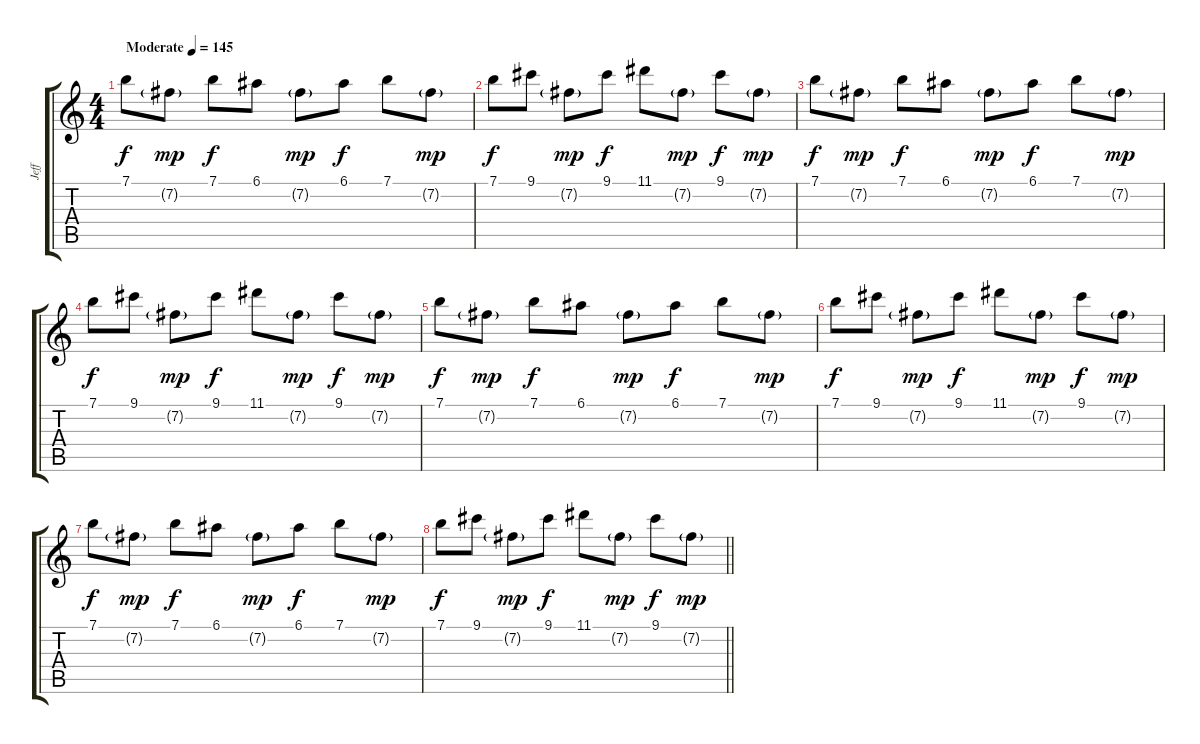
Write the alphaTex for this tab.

\track ("Jeff" "Jeff") {instrument distortionguitar}
\staff {score tabs}
\tuning (E4 B3 G3 D3 A2 E2) {hide}
\ts (4 4)
\tempo (145 "Moderate")
\clef g2
\ks c
7.1.8{dy f instrument distortionguitar} 7.2{g}.8{dy mp} 7.1.8{dy f} 6.1.8 7.2{g}.8{dy mp} 6.1.8{dy f} 7.1.8 7.2{g}.8{dy mp} |
7.1.8{dy f} 9.1.8 7.2{g}.8{dy mp} 9.1.8{dy f} 11.1.8 7.2{g}.8{dy mp} 9.1.8{dy f} 7.2{g}.8{dy mp} |
7.1.8{dy f} 7.2{g}.8{dy mp} 7.1.8{dy f} 6.1.8 7.2{g}.8{dy mp} 6.1.8{dy f} 7.1.8 7.2{g}.8{dy mp} |
7.1.8{dy f} 9.1.8 7.2{g}.8{dy mp} 9.1.8{dy f} 11.1.8 7.2{g}.8{dy mp} 9.1.8{dy f} 7.2{g}.8{dy mp} |
7.1.8{dy f} 7.2{g}.8{dy mp} 7.1.8{dy f} 6.1.8 7.2{g}.8{dy mp} 6.1.8{dy f} 7.1.8 7.2{g}.8{dy mp} |
7.1.8{dy f} 9.1.8 7.2{g}.8{dy mp} 9.1.8{dy f} 11.1.8 7.2{g}.8{dy mp} 9.1.8{dy f} 7.2{g}.8{dy mp} |
7.1.8{dy f} 7.2{g}.8{dy mp} 7.1.8{dy f} 6.1.8 7.2{g}.8{dy mp} 6.1.8{dy f} 7.1.8 7.2{g}.8{dy mp} |
\barLineRight lightlight
7.1.8{dy f} 9.1.8 7.2{g}.8{dy mp} 9.1.8{dy f} 11.1.8 7.2{g}.8{dy mp} 9.1.8{dy f} 7.2{g}.8{dy mp}
